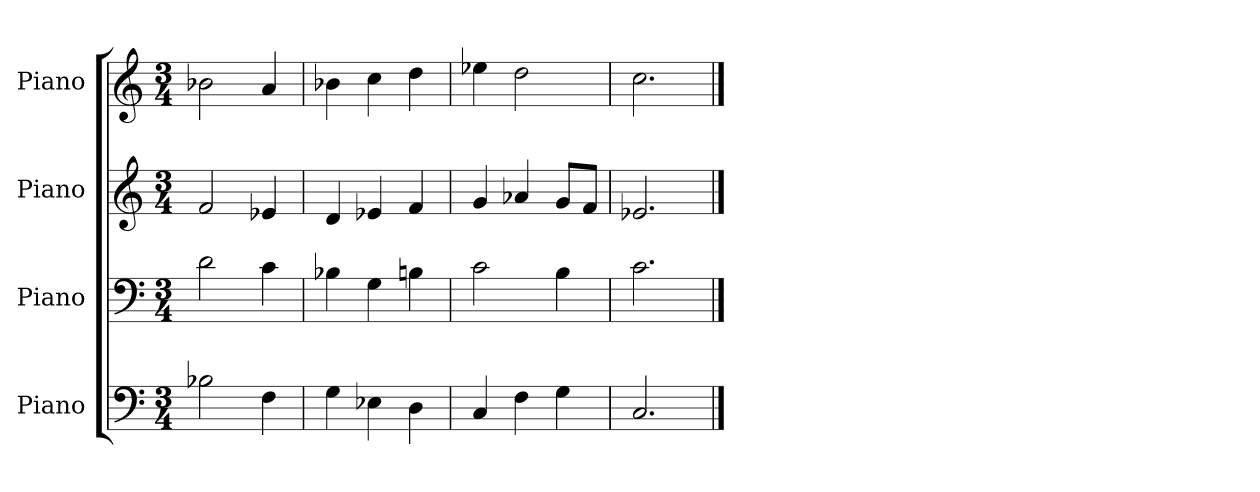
**kern	**kern	**kern	**kern
*part4	*part3	*part2	*part1
*staff4	*staff3	*staff2	*staff1
*I"Piano	*I"Piano	*I"Piano	*I"Piano
*I'Pno	*I'Pno	*I'Pno	*I'Pno
*clefF4	*clefF4	*clefG2	*clefG2
*k[]	*k[]	*k[]	*k[]
*M3/4	*M3/4	*M3/4	*M3/4
=1	=1	=1	=1
2B-X\	2d\	2f/	2b-X\
4F\	4c\	4e-X/	4a/
=2	=2	=2	=2
4G\	4B-X\	4d/	4b-X\
4E-X\	4G\	4e-X/	4cc\
4D\	4Bn\	4f/	4dd\
=3	=3	=3	=3
4C/	2c\	4g/	4ee-X\
4F\	.	4a-X/	2dd\
4G\	4B\	8g/L	.
.	.	8f/J	.
=4	=4	=4	=4
2.C/	2.c\	2.e-X/	2.cc\
==	==	==	==
*-	*-	*-	*-
